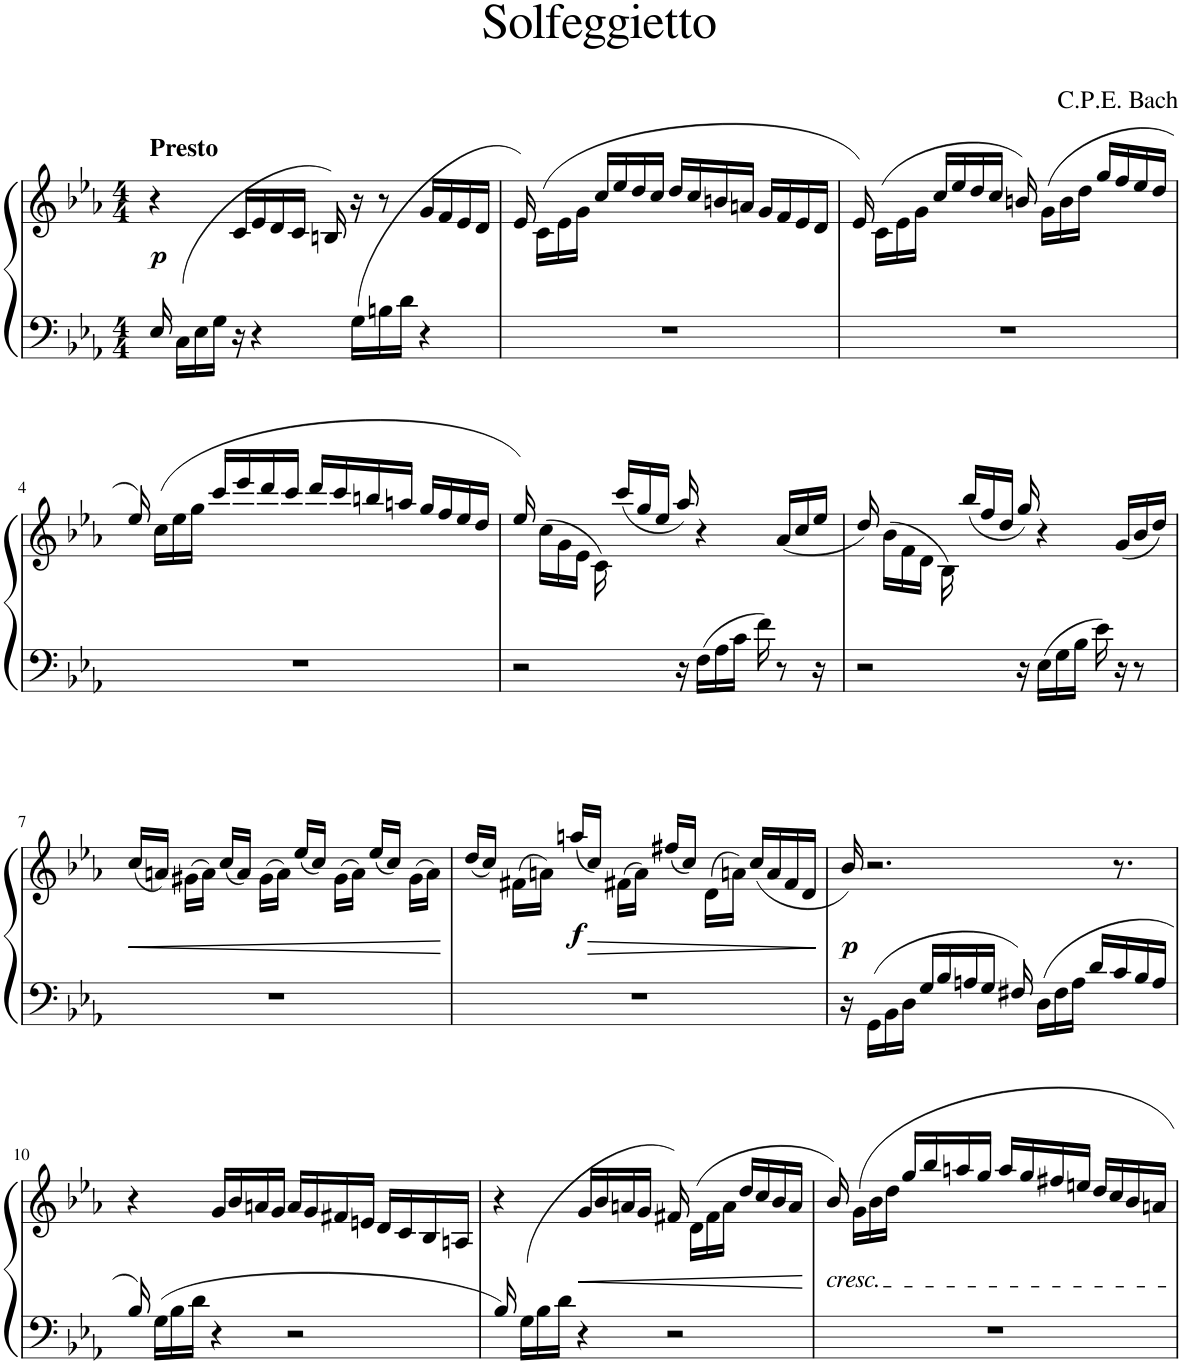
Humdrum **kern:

**kern	**kern	**dynam
*part1	*part1	*part1
*staff2	*staff1	*staff1/2
*I"Piano	*	*
*I'Pno.	*	*
*clefF4	*clefG2	*
*k[b-e-a-]	*k[b-e-a-]	*
*M4/4	*M4/4	*
=1	=1	=1
!	!LO:TX:a:B:t=Presto	!
!	!	!LO:DY:b
16E-/	4r	p
(16C\LL	.	.
16E-\	.	.
16G\JJ	.	.
16r	16c/LL	.
4r	16e-/	.
.	16d/	.
.	16c/JJ	.
.	(16Bn/	.
16G\LL	16r	.
16Bn\	8r	.
16d\JJ	.	.
4r	16g/LL	.
.	16f/	.
.	16e-/	.
.	16d/JJ	.
=2	=2	=2
1r	16e-/)	.
.	(16c\LL	.
.	16e-\	.
.	16g\JJ	.
.	16cc/LL	.
.	16ee-/	.
.	16dd/	.
.	16cc/JJ	.
.	16dd/LL	.
.	16cc/	.
.	16bn/	.
.	16an/JJ	.
.	16g/LL	.
.	16f/	.
.	16e-/	.
.	16d/JJ	.
=3	=3	=3
1r	16e-/)	.
.	(16c\LL	.
.	16e-\	.
.	16g\JJ	.
.	16cc/LL	.
.	16ee-/	.
.	16dd/	.
.	16cc/JJ	.
.	16bn/)	.
.	(16g\LL	.
.	16b\	.
.	16dd\JJ	.
.	16gg/LL	.
.	16ff/	.
.	16ee-/	.
.	16dd/JJ	.
!!LO:LB:g=z
=4	=4	=4
1r	16ee-/)	.
.	(16cc\LL	.
.	16ee-\	.
.	16gg\JJ	.
.	16ccc/LL	.
.	16eee-/	.
.	16ddd/	.
.	16ccc/JJ	.
.	16ddd/LL	.
.	16ccc/	.
.	16bbn/	.
.	16aan/JJ	.
.	16gg/LL	.
.	16ff/	.
.	16ee-/	.
.	16dd/JJ	.
=5	=5	=5
2r	16ee-/)	.
.	(16cc\LL	.
.	16g\	.
.	16e-\JJ	.
.	16c\)	.
.	(16ccc/LL	.
.	16gg/	.
.	16ee-/JJ	.
16r	16aa-/)	.
16F\LL	4r	.
16A-\	.	.
16c\JJ	.	.
16f\	.	.
8r	(16a-/LL	.
.	16cc/	.
16r	16ee-/JJ	.
=6	=6	=6
2r	16dd/)	.
.	(16b-\LL	.
.	16f\	.
.	16d\JJ	.
.	16B-\)	.
.	(16bb-/LL	.
.	16ff/	.
.	16dd/JJ	.
16r	16gg/)	.
16E-\LL	4r	.
16G\	.	.
16B-\JJ	.	.
16e-\	.	.
16r	(16g/LL	.
8r	16b-/	.
.	16dd/JJ)	.
!!LO:LB:g=z
=7	=7	=7
!	!	!LO:HP:b
1r	(16cc/LL	<
.	16an/JJ)	.
.	(>16g#X\LL	.
.	16a\JJ)	.
.	(16cc/LL	.
.	16a/JJ)	.
.	(16g#\LL	.
.	16a\JJ)	.
.	(16ee-/LL	.
.	16cc/JJ)	.
.	(16g#\LL	.
.	16a\JJ)	.
.	(16ee-/LL	.
.	16cc/JJ)	.
.	(16g#\LL	.
.	16a\JJ)	.
.	.	[
=8	=8	=8
1r	(16dd/LL	.
.	16cc/JJ)	.
.	(>16f#X\LL	.
.	16an\JJ)	.
!	!	!LO:DY:b
.	(16aan/LL	f
!	!	!LO:HP:b
.	16cc/JJ)	>
.	(16f#X\LL	.
.	16a\JJ)	.
.	(16ff#X/LL	.
.	16cc/JJ)	.
.	(16d\LL	.
.	16an\JJ)	.
.	(16cc/LL	.
.	16a/	.
.	16f#/	.
.	16d/JJ	.
.	.	]
=9	=9	=9
!	!	!LO:DY:b
16r	16b-/)	p
16GG\LL	2.r	.
16BB-\	.	.
16D\JJ	.	.
16G/LL	.	.
16B-/	.	.
16An/	.	.
16G/JJ	.	.
16F#X/	.	.
16D\LL	.	.
16F#\	.	.
16A\JJ	.	.
16d/LL	.	.
16c/	8.r	.
16B-/	.	.
16A/JJ	.	.
!!LO:LB:g=z
=10	=10	=10
16B-/	4r	.
16G\LL	.	.
16B-\	.	.
16d\JJ	.	.
4r	16g/LL	.
.	16b-/	.
.	16an/	.
.	16g/JJ	.
2r	16a/LL	.
.	16g/	.
.	16f#X/	.
.	16en/JJ	.
.	16d/LL	.
.	16c/	.
.	16B-/	.
.	16An/JJ	.
=11	=11	=11
16B-/	4r	.
16G\LL	.	.
16B-\	.	.
16d\JJ	.	.
!	!	!LO:HP:b
4r	16g/LL	<
.	16b-/	.
.	16an/	.
.	16g/JJ	.
2r	(16f#X/	.
.	(16d\LL	.
.	16f#\	.
.	16a\JJ	.
.	16dd/LL	.
.	16cc/	.
.	16b-/	.
.	16a/JJ	.
.	.	[
=12	=12	=12
!	!LO:TX:b:i:t=cresc.	!
1r	16b-/)	.
.	16g\LL	.
.	16b-\	.
.	16dd\JJ	.
.	16gg/LL	.
.	16bb-/	.
.	16aan/	.
.	16gg/JJ	.
.	16aa/LL	.
.	16gg/	.
.	16ff#X/	.
.	16een/JJ	.
.	16dd/LL	.
.	16cc/	.
.	16b-/	.
.	16an/JJ	.
=	=	=
*-	*-	*-
